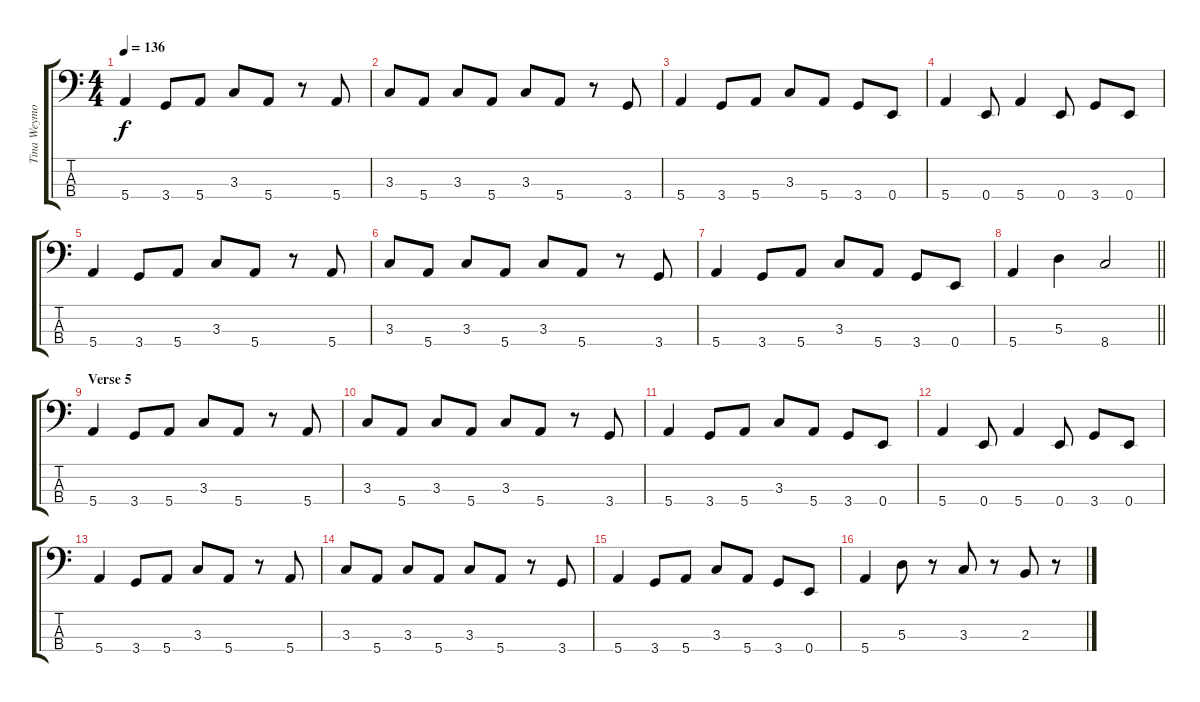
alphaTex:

\track ("Tina Weymouth" "Tina Weymo") {instrument electricbassfinger}
\staff {score tabs}
\tuning (G2 D2 A1 E1) {hide}
\ts (4 4)
\tempo 136
\clef f4
\ks c
5.4.4{dy f} 3.4.8 5.4.8 3.3.8 5.4.8 r.8 5.4.8 |
3.3.8 5.4.8 3.3.8 5.4.8 3.3.8 5.4.8 r.8 3.4.8 |
5.4.4 3.4.8 5.4.8 3.3.8 5.4.8 3.4.8 0.4.8 |
5.4.4 0.4.8 5.4.4 0.4.8 3.4.8 0.4.8 |
5.4.4 3.4.8 5.4.8 3.3.8 5.4.8 r.8 5.4.8 |
3.3.8 5.4.8 3.3.8 5.4.8 3.3.8 5.4.8 r.8 3.4.8 |
5.4.4 3.4.8 5.4.8 3.3.8 5.4.8 3.4.8 0.4.8 |
\barLineRight lightlight
5.4.4 5.3.4 8.4.2 |
\section ("" "Verse 5")
5.4.4 3.4.8 5.4.8 3.3.8 5.4.8 r.8 5.4.8 |
3.3.8 5.4.8 3.3.8 5.4.8 3.3.8 5.4.8 r.8 3.4.8 |
5.4.4 3.4.8 5.4.8 3.3.8 5.4.8 3.4.8 0.4.8 |
5.4.4 0.4.8 5.4.4 0.4.8 3.4.8 0.4.8 |
5.4.4 3.4.8 5.4.8 3.3.8 5.4.8 r.8 5.4.8 |
3.3.8 5.4.8 3.3.8 5.4.8 3.3.8 5.4.8 r.8 3.4.8 |
5.4.4 3.4.8 5.4.8 3.3.8 5.4.8 3.4.8 0.4.8 |
5.4.4 5.3.8 r.8 3.3.8 r.8 2.3.8 r.8
